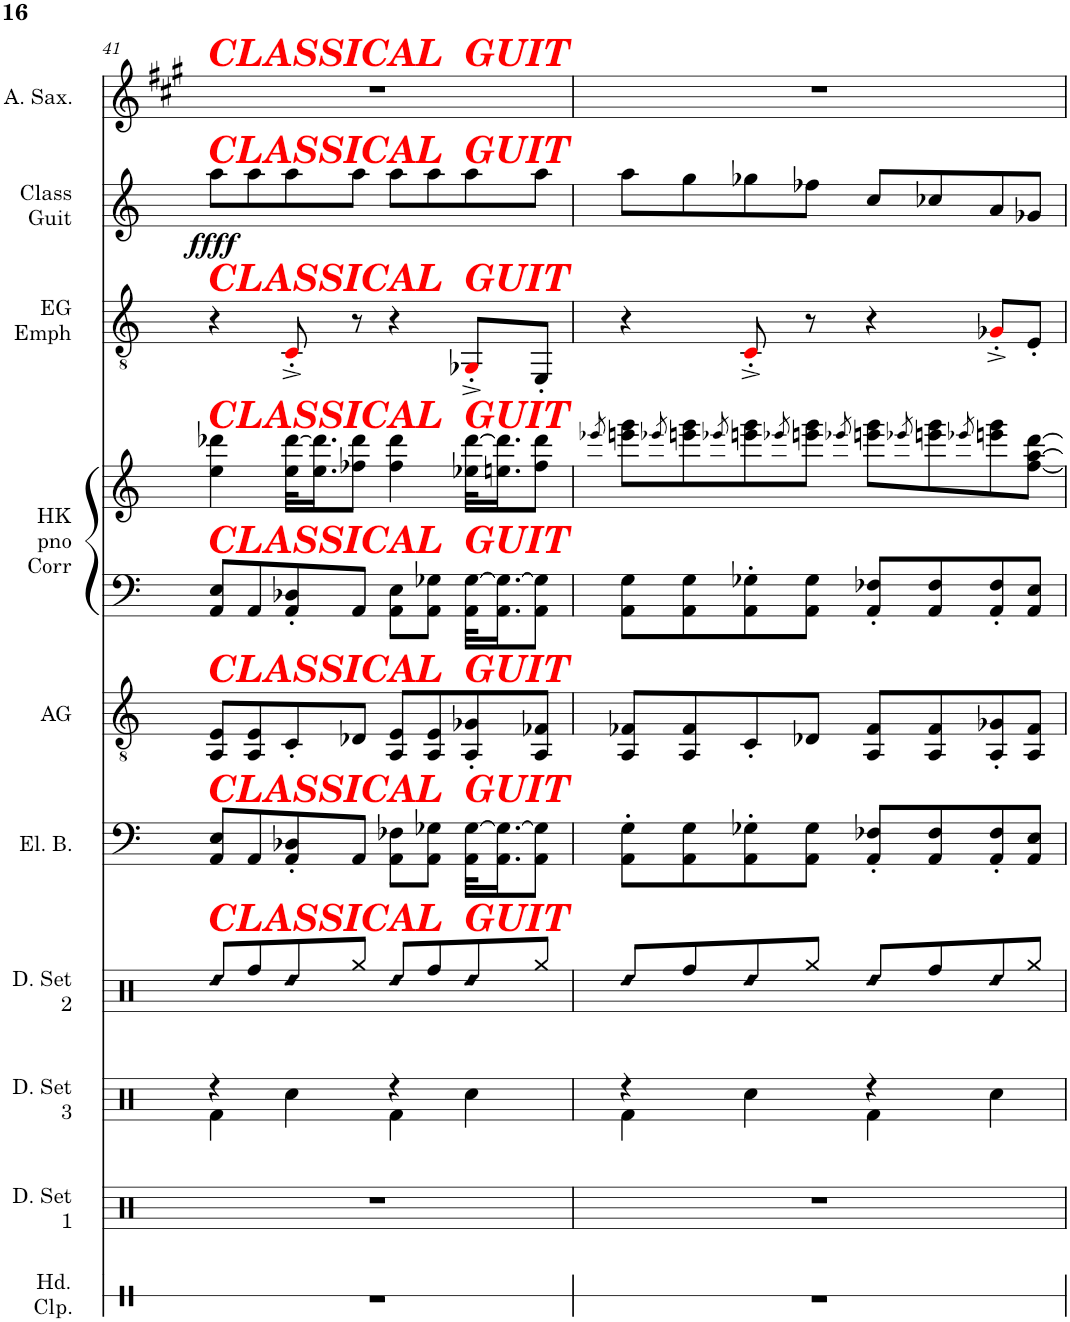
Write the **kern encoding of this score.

**kern	**kern	**kern	**kern	**kern	**kern	**kern	**kern	**kern	**kern	**dynam	**kern
*part10	*part9	*part8	*part7	*part6	*part5	*part4	*part4	*part3	*part2	*part2	*part1
*staff11	*staff10	*staff9	*staff8	*staff7	*staff6	*staff5	*staff4	*staff3	*staff2	*staff2	*staff1
*I"Hd.  Clp	*I"D. Set 1	*I"D. Set 3	*I"D. Set 2	*I"El. B.	*I"AG	*I"HK pno Corr	*	*I"EG Emph	*I"Class Guit	*	*I"A. Sax.
*I'Hd.  Clp.	*I'D. Set 1	*I'D. Set 3	*I'D. Set 2	*I'El. B.	*I'AG	*I'HK pno Corr	*	*I'EG Emph	*I'Class Guit	*	*I'A. Sax.
!!LO:PB:g=z
*clefX	*clefX	*clefX	*clefX	*clefF4	*clefGv2	*clefF4	*clefG2	*clefGv2	*clefG2	*	*clefG2
*	*	*	*	*Trd7c12	*	*	*	*	*	*	*Trd5c9
*k[]	*k[]	*k[]	*k[]	*k[]	*k[]	*k[]	*k[]	*k[]	*k[]	*	*k[f#c#g#]
*M4/4	*M4/4	*M4/4	*M4/4	*M4/4	*M4/4	*M4/4	*M4/4	*M4/4	*M4/4	*	*M4/4
=41	=41	=41	=41	=41	=41	=41	=41	=41	=41	=41	=41
*	*	*^	*	*	*	*	*	*	*	*	*
!	!	!	!	!	!	!	!	!	!	!	!	!LO:TX:a:Bi:color=#FF0000:t=CLASSICAL  GUIT
!	!	!	!	!	!	!	!	!	!	!LO:TX:a:Bi:color=#FF0000:t=CLASSICAL  GUIT	!	!
!	!	!	!	!	!	!	!	!	!LO:TX:a:Bi:color=#FF0000:t=CLASSICAL  GUIT	!	!	!
!	!	!	!	!	!	!	!	!LO:TX:a:Bi:color=#FF0000:t=CLASSICAL  GUIT	!	!	!	!
!	!	!	!	!	!	!	!LO:TX:a:Bi:color=#FF0000:t=CLASSICAL  GUIT	!	!	!	!	!
!	!	!	!	!	!	!LO:TX:a:Bi:color=#FF0000:t=CLASSICAL  GUIT	!	!	!	!	!	!
!	!	!	!	!	!LO:TX:a:Bi:color=#FF0000:t=CLASSICAL  GUIT	!	!	!	!	!	!	!
!	!	!	!	!LO:TX:a:Bi:color=#FF0000:t=CLASSICAL  GUIT	!	!	!	!	!	!	!	!
!	!	!	!	!LO:N:head=diamond	!	!	!	!	!	!	!LO:DY:b	!
1r	1r	4r	4Rf\	8Rdd/L	8AA/ 8E/L	8AA/ 8E/L	8AA/ 8E/L	4ee\ 4ddd-X\	4r	8aa\L	ffff	1r
.	.	.	.	8Rff/	8AA/	8AA/ 8E/	8AA/	.	.	8aa\	.	.
!	!	!	!	!LO:N:head=diamond	!	!	!	!	!	!	!	!
.	.	4Rcc\	4ryy	8Rdd/	8AA/' 8D-X/'	8C'/	8AA/' 8D-X/'	32ee\ [32ddd-\KLL	8C'^i/	8aa\	.	.
.	.	.	.	.	.	.	.	16.ee\ 16.ddd-\]J	.	.	.	.
.	.	.	.	8Rgg/J	8AA/J	8D-X/J	8AA/J	8ff-X\ 8ddd-\J	8r	8aa\J	.	.
!	!	!	!	!LO:N:head=diamond	!	!	!	!	!	!	!	!
.	.	4r	4Rf\	8Rdd/L	8AA\ 8F-X\L	8AA/ 8E/L	8AA\ 8E\L	4ff-\ 4ddd-\	4r	8aa\L	.	.
.	.	.	.	8Rff/	8AA\ 8G-X\J	8AA/ 8E/	8AA\ 8G-X\J	.	.	8aa\	.	.
!	!	!	!	!LO:N:head=diamond	!	!	!	!	!	!	!	!
.	.	4Rcc\	4ryy	8Rdd/	32AA\ [32G-\KLL	8AA/' 8G-X/'	32AA\ [32G-\KLL	32ee-X\ [32ddd-\KLL	8GG-X'^i/L	8aa\	.	.
.	.	.	.	.	16.AA\ 16.G-\_J	.	16.AA\ 16.G-\_J	16.een\ 16.ddd-\]J	.	.	.	.
.	.	.	.	8Rgg/J	8AA\ 8G-\]J	8AA/ 8F-X/J	8AA\ 8G-\]J	8ff-\ 8ddd-\J	8EE'/J	8aa\J	.	.
=42	=42	=42	=42	=42	=42	=42	=42	=42	=42	=42	=42	=42
.	.	.	.	.	.	.	.	8qeee-X/	.	.	.	.
!	!	!	!	!LO:N:head=diamond	!	!	!	!	!	!	!	!
1r	1r	4r	4Rf\	8Rdd/L	8AA\' 8G\'L	8AA/ 8F-X/L	8AA\ 8G\L	8eeen\ 8ggg\L	4r	8aa\L	.	1r
.	.	.	.	.	.	.	.	8qeee-X/	.	.	.	.
.	.	.	.	8Rff/	8AA\ 8G\	8AA/ 8F-/	8AA\ 8G\	8eeen\ 8ggg\	.	8gg\	.	.
.	.	.	.	.	.	.	.	8qeee-X/	.	.	.	.
!	!	!	!	!LO:N:head=diamond	!	!	!	!	!	!	!	!
.	.	4Rcc\	4ryy	8Rdd/	8AA\' 8G-X\'	8C'/	8AA\' 8G-X\'	8eeen\ 8ggg\	8C'^i/	8gg-X\	.	.
.	.	.	.	.	.	.	.	8qeee-X/	.	.	.	.
.	.	.	.	8Rgg/J	8AA\ 8G-\J	8D-X/J	8AA\ 8G-\J	8eeen\ 8ggg\J	8r	8ff-X\J	.	.
.	.	.	.	.	.	.	.	8qeee-X/	.	.	.	.
!	!	!	!	!LO:N:head=diamond	!	!	!	!	!	!	!	!
.	.	4r	4Rf\	8Rdd/L	8AA/' 8F-X/'L	8AA/ 8F-/L	8AA/' 8F-X/'L	8eeen\ 8ggg\L	4r	8cc/L	.	.
.	.	.	.	.	.	.	.	8qeee-X/	.	.	.	.
.	.	.	.	8Rff/	8AA/ 8F-/	8AA/ 8F-/	8AA/ 8F-/	8eeen\ 8ggg\	.	8cc-X/	.	.
.	.	.	.	.	.	.	.	8qeee-X/	.	.	.	.
!	!	!	!	!LO:N:head=diamond	!	!	!	!	!	!	!	!
.	.	4Rcc\	4ryy	8Rdd/	8AA/' 8F-/'	8AA/' 8G-X/'	8AA/' 8F-/'	8eeen\ 8ggg\	8G-X'^i/L	8a/	.	.
.	.	.	.	8Rgg/J	8AA/ 8E/J	8AA/ 8F-/J	8AA/ 8E/J	[8ff\ [8aa\ [8ddd\J	8E'/J	8g-X/J	.	.
*	*	*v	*v	*	*	*	*	*	*	*	*	*
=	=	=	=	=	=	=	=	=	=	=	=
*-	*-	*-	*-	*-	*-	*-	*-	*-	*-	*-	*-
